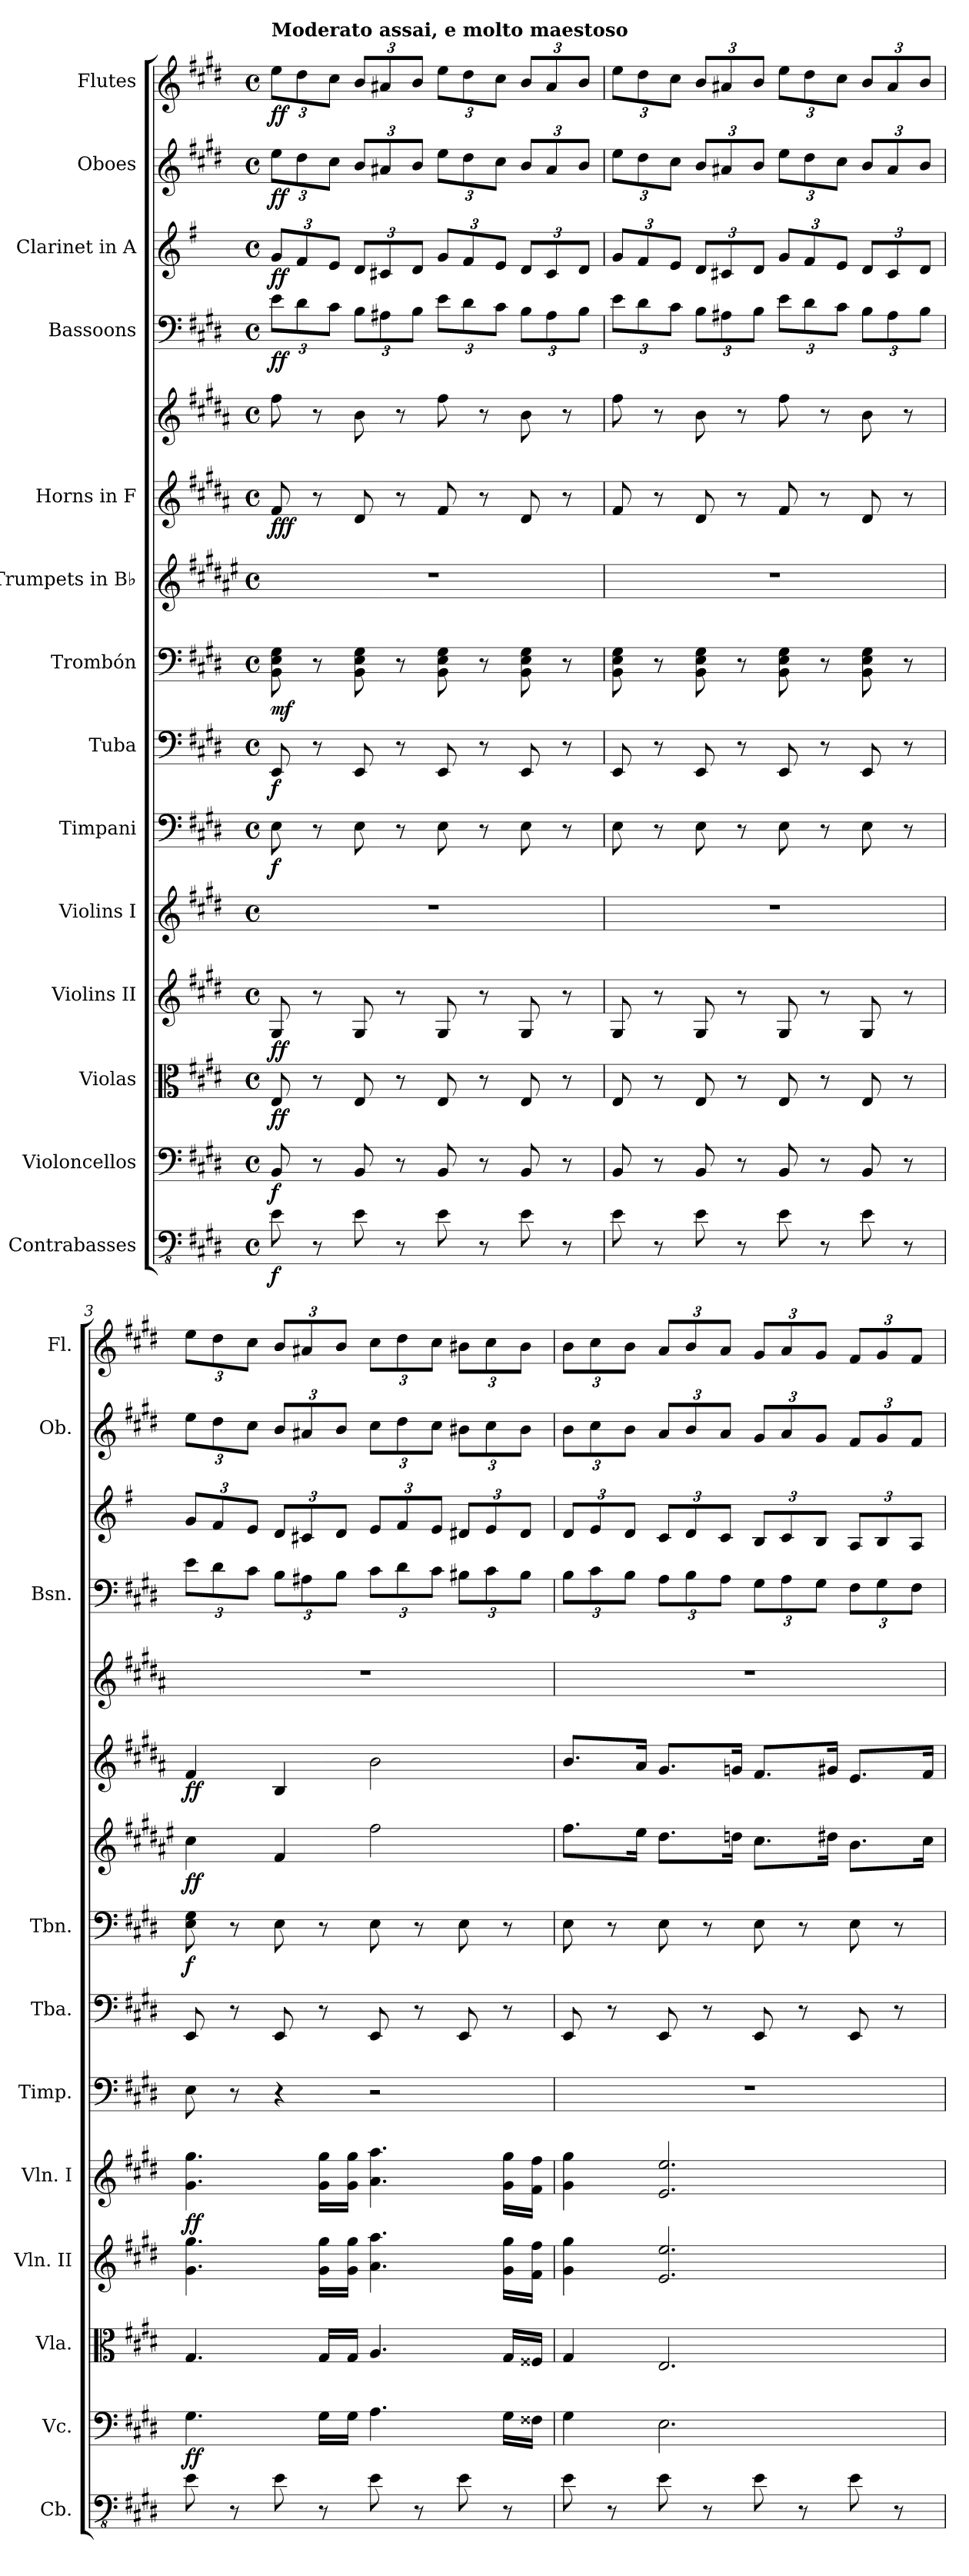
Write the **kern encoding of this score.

**kern	**dynam	**kern	**dynam	**kern	**dynam	**kern	**dynam	**kern	**dynam	**kern	**dynam	**kern	**dynam	**kern	**dynam	**kern	**dynam	**kern	**kern	**dynam	**kern	**dynam	**kern	**dynam	**kern	**dynam	**kern	**dynam
*part14	*part14	*part13	*part13	*part12	*part12	*part11	*part11	*part10	*part10	*part9	*part9	*part8	*part8	*part7	*part7	*part6	*part6	*part5	*part5	*part5	*part4	*part4	*part3	*part3	*part2	*part2	*part1	*part1
*staff15	*staff15	*staff14	*staff14	*staff13	*staff13	*staff12	*staff12	*staff11	*staff11	*staff10	*staff10	*staff9	*staff9	*staff8	*staff8	*staff7	*staff7	*staff6	*staff5	*staff5/6	*staff4	*staff4	*staff3	*staff3	*staff2	*staff2	*staff1	*staff1
*I"Contrabasses	*	*I"Violoncellos	*	*I"Violas	*	*I"Violins II	*	*I"Violins I	*	*I"Timpani	*	*I"Tuba	*	*I"Trombón	*	*I"Trumpets in B♭	*	*I"Horns in F	*	*	*I"Bassoons	*	*I"Clarinet in A	*	*I"Oboes	*	*I"Flutes	*
*I'Cb.	*	*I'Vc.	*	*I'Vla.	*	*I'Vln. II	*	*I'Vln. I	*	*I'Timp.	*	*I'Tba.	*	*I'Tbn.	*	*	*	*	*	*	*I'Bsn.	*	*	*	*I'Ob.	*	*I'Fl.	*
*clefFv4	*	*clefF4	*	*clefC3	*	*clefG2	*	*clefG2	*	*clefF4	*	*clefF4	*	*clefF4	*	*clefG2	*	*clefG2	*clefG2	*	*clefF4	*	*clefG2	*	*clefG2	*	*clefG2	*
*ITrd7c12	*	*	*	*	*	*	*	*	*	*	*	*	*	*	*	*ITrd1c2	*	*ITrd4c7	*ITrd4c7	*	*	*	*ITrd2c3	*	*	*	*	*
*k[f#c#g#d#]	*	*k[f#c#g#d#]	*	*k[f#c#g#d#]	*	*k[f#c#g#d#]	*	*k[f#c#g#d#]	*	*k[f#c#g#d#]	*	*k[f#c#g#d#]	*	*k[f#c#g#d#]	*	*k[f#c#g#d#]	*	*k[f#c#g#d#]	*k[f#c#g#d#]	*	*k[f#c#g#d#]	*	*k[f#c#g#d#]	*	*k[f#c#g#d#]	*	*k[f#c#g#d#]	*
*M4/4	*	*M4/4	*	*M4/4	*	*M4/4	*	*M4/4	*	*M4/4	*	*M4/4	*	*M4/4	*	*M4/4	*	*M4/4	*M4/4	*	*M4/4	*	*M4/4	*	*M4/4	*	*M4/4	*
*met(c)	*	*met(c)	*	*met(c)	*	*met(c)	*	*met(c)	*	*met(c)	*	*met(c)	*	*met(c)	*	*met(c)	*	*met(c)	*met(c)	*	*met(c)	*	*met(c)	*	*met(c)	*	*met(c)	*
*	*	*	*	*	*	*	*	*	*	*	*	*	*	*	*	*	*	*	*	*	*Xbrackettup	*	*Xbrackettup	*	*Xbrackettup	*	*Xbrackettup	*
=1	=1	=1	=1	=1	=1	=1	=1	=1	=1	=1	=1	=1	=1	=1	=1	=1	=1	=1	=1	=1	=1	=1	=1	=1	=1	=1	=1	=1
!	!	!	!	!	!	!	!	!	!	!	!	!	!	!	!	!	!	!	!	!	!	!	!	!	!	!	!LO:TX:a:B:t=Moderato assai, e molto maestoso	!
!	!LO:DY:b	!	!LO:DY:b	!	!LO:DY:b	!	!LO:DY:b	!	!	!	!LO:DY:b	!	!LO:DY:b	!	!LO:DY:b	!	!	!	!	!LO:DY:b=2	!	!	!	!	!	!	!	!
!	!	!	!	!	!	!	!	!	!	!	!	!	!	!	!	!	!	!	!	!LO:DY:n=1:b	!	!LO:DY:b	!	!LO:DY:b	!	!LO:DY:b	!	!LO:DY:b
8EE\	f	8BB/	f	8E/	ff	8G#/	ff	1r	.	8E\	f	8EE/	f	8BB\ 8E\ 8G#\	mf	1r	.	8B/	8b\	f ff	12e\L	ff	12e/L	ff	12ee\L	ff	12ee\L	ff
.	.	.	.	.	.	.	.	.	.	.	.	.	.	.	.	.	.	.	.	.	12d#\	.	12d#/	.	12dd#\	.	12dd#\	.
8r	.	8r	.	8r	.	8r	.	.	.	8r	.	8r	.	8r	.	.	.	8r	8r	.	.	.	.	.	.	.	.	.
.	.	.	.	.	.	.	.	.	.	.	.	.	.	.	.	.	.	.	.	.	12c#\J	.	12c#/J	.	12cc#\J	.	12cc#\J	.
8EE\	.	8BB/	.	8E/	.	8G#/	.	.	.	8E\	.	8EE/	.	8BB\ 8E\ 8G#\	.	.	.	8G#/	8e\	.	12B\L	.	12B/L	.	12b/L	.	12b/L	.
.	.	.	.	.	.	.	.	.	.	.	.	.	.	.	.	.	.	.	.	.	12A#X\	.	12A#X/	.	12a#X/	.	12a#X/	.
8r	.	8r	.	8r	.	8r	.	.	.	8r	.	8r	.	8r	.	.	.	8r	8r	.	.	.	.	.	.	.	.	.
.	.	.	.	.	.	.	.	.	.	.	.	.	.	.	.	.	.	.	.	.	12B\J	.	12B/J	.	12b/J	.	12b/J	.
8EE\	.	8BB/	.	8E/	.	8G#/	.	.	.	8E\	.	8EE/	.	8BB\ 8E\ 8G#\	.	.	.	8B/	8b\	.	12e\L	.	12e/L	.	12ee\L	.	12ee\L	.
.	.	.	.	.	.	.	.	.	.	.	.	.	.	.	.	.	.	.	.	.	12d#\	.	12d#/	.	12dd#\	.	12dd#\	.
8r	.	8r	.	8r	.	8r	.	.	.	8r	.	8r	.	8r	.	.	.	8r	8r	.	.	.	.	.	.	.	.	.
.	.	.	.	.	.	.	.	.	.	.	.	.	.	.	.	.	.	.	.	.	12c#\J	.	12c#/J	.	12cc#\J	.	12cc#\J	.
8EE\	.	8BB/	.	8E/	.	8G#/	.	.	.	8E\	.	8EE/	.	8BB\ 8E\ 8G#\	.	.	.	8G#/	8e\	.	12B\L	.	12B/L	.	12b/L	.	12b/L	.
.	.	.	.	.	.	.	.	.	.	.	.	.	.	.	.	.	.	.	.	.	12A#\	.	12A#/	.	12a#/	.	12a#/	.
8r	.	8r	.	8r	.	8r	.	.	.	8r	.	8r	.	8r	.	.	.	8r	8r	.	.	.	.	.	.	.	.	.
.	.	.	.	.	.	.	.	.	.	.	.	.	.	.	.	.	.	.	.	.	12B\J	.	12B/J	.	12b/J	.	12b/J	.
=2	=2	=2	=2	=2	=2	=2	=2	=2	=2	=2	=2	=2	=2	=2	=2	=2	=2	=2	=2	=2	=2	=2	=2	=2	=2	=2	=2	=2
8EE\	.	8BB/	.	8E/	.	8G#/	.	1r	.	8E\	.	8EE/	.	8BB\ 8E\ 8G#\	.	1r	.	8B/	8b\	.	12e\L	.	12e/L	.	12ee\L	.	12ee\L	.
.	.	.	.	.	.	.	.	.	.	.	.	.	.	.	.	.	.	.	.	.	12d#\	.	12d#/	.	12dd#\	.	12dd#\	.
8r	.	8r	.	8r	.	8r	.	.	.	8r	.	8r	.	8r	.	.	.	8r	8r	.	.	.	.	.	.	.	.	.
.	.	.	.	.	.	.	.	.	.	.	.	.	.	.	.	.	.	.	.	.	12c#\J	.	12c#/J	.	12cc#\J	.	12cc#\J	.
8EE\	.	8BB/	.	8E/	.	8G#/	.	.	.	8E\	.	8EE/	.	8BB\ 8E\ 8G#\	.	.	.	8G#/	8e\	.	12B\L	.	12B/L	.	12b/L	.	12b/L	.
.	.	.	.	.	.	.	.	.	.	.	.	.	.	.	.	.	.	.	.	.	12A#X\	.	12A#X/	.	12a#X/	.	12a#X/	.
8r	.	8r	.	8r	.	8r	.	.	.	8r	.	8r	.	8r	.	.	.	8r	8r	.	.	.	.	.	.	.	.	.
.	.	.	.	.	.	.	.	.	.	.	.	.	.	.	.	.	.	.	.	.	12B\J	.	12B/J	.	12b/J	.	12b/J	.
8EE\	.	8BB/	.	8E/	.	8G#/	.	.	.	8E\	.	8EE/	.	8BB\ 8E\ 8G#\	.	.	.	8B/	8b\	.	12e\L	.	12e/L	.	12ee\L	.	12ee\L	.
.	.	.	.	.	.	.	.	.	.	.	.	.	.	.	.	.	.	.	.	.	12d#\	.	12d#/	.	12dd#\	.	12dd#\	.
8r	.	8r	.	8r	.	8r	.	.	.	8r	.	8r	.	8r	.	.	.	8r	8r	.	.	.	.	.	.	.	.	.
.	.	.	.	.	.	.	.	.	.	.	.	.	.	.	.	.	.	.	.	.	12c#\J	.	12c#/J	.	12cc#\J	.	12cc#\J	.
8EE\	.	8BB/	.	8E/	.	8G#/	.	.	.	8E\	.	8EE/	.	8BB\ 8E\ 8G#\	.	.	.	8G#/	8e\	.	12B\L	.	12B/L	.	12b/L	.	12b/L	.
.	.	.	.	.	.	.	.	.	.	.	.	.	.	.	.	.	.	.	.	.	12A#\	.	12A#/	.	12a#/	.	12a#/	.
8r	.	8r	.	8r	.	8r	.	.	.	8r	.	8r	.	8r	.	.	.	8r	8r	.	.	.	.	.	.	.	.	.
.	.	.	.	.	.	.	.	.	.	.	.	.	.	.	.	.	.	.	.	.	12B\J	.	12B/J	.	12b/J	.	12b/J	.
!!LO:PB:g=z
=3	=3	=3	=3	=3	=3	=3	=3	=3	=3	=3	=3	=3	=3	=3	=3	=3	=3	=3	=3	=3	=3	=3	=3	=3	=3	=3	=3	=3
!	!	!	!LO:DY:b	!	!	!	!	!	!LO:DY:b	!	!	!	!	!	!LO:DY:b	!	!LO:DY:b	!	!	!LO:DY:b=2	!	!	!	!	!	!	!	!
8EE\	.	4.G#\	ff	4.G#/	.	4.g#\ 4.gg#\	.	4.g#\ 4.gg#\	ff	8E\	.	8EE/	.	8E\ 8G#\	f	4b\	ff	4B/	1r	ff	12e\L	.	12e/L	.	12ee\L	.	12ee\L	.
.	.	.	.	.	.	.	.	.	.	.	.	.	.	.	.	.	.	.	.	.	12d#\	.	12d#/	.	12dd#\	.	12dd#\	.
8r	.	.	.	.	.	.	.	.	.	8r	.	8r	.	8r	.	.	.	.	.	.	.	.	.	.	.	.	.	.
.	.	.	.	.	.	.	.	.	.	.	.	.	.	.	.	.	.	.	.	.	12c#\J	.	12c#/J	.	12cc#\J	.	12cc#\J	.
8EE\	.	.	.	.	.	.	.	.	.	4r	.	8EE/	.	8E\	.	4e/	.	4E/	.	.	12B\L	.	12B/L	.	12b/L	.	12b/L	.
.	.	.	.	.	.	.	.	.	.	.	.	.	.	.	.	.	.	.	.	.	12A#X\	.	12A#X/	.	12a#X/	.	12a#X/	.
8r	.	16G#\LL	.	16G#/LL	.	16g#\ 16gg#\LL	.	16g#\ 16gg#\LL	.	.	.	8r	.	8r	.	.	.	.	.	.	.	.	.	.	.	.	.	.
.	.	.	.	.	.	.	.	.	.	.	.	.	.	.	.	.	.	.	.	.	12B\J	.	12B/J	.	12b/J	.	12b/J	.
.	.	16G#\JJ	.	16G#/JJ	.	16g#\ 16gg#\JJ	.	16g#\ 16gg#\JJ	.	.	.	.	.	.	.	.	.	.	.	.	.	.	.	.	.	.	.	.
8EE\	.	4.A\	.	4.A/	.	4.a\ 4.aa\	.	4.a\ 4.aa\	.	2r	.	8EE/	.	8E\	.	2ee\	.	2e\	.	.	12c#\L	.	12c#/L	.	12cc#\L	.	12cc#\L	.
.	.	.	.	.	.	.	.	.	.	.	.	.	.	.	.	.	.	.	.	.	12d#\	.	12d#/	.	12dd#\	.	12dd#\	.
8r	.	.	.	.	.	.	.	.	.	.	.	8r	.	8r	.	.	.	.	.	.	.	.	.	.	.	.	.	.
.	.	.	.	.	.	.	.	.	.	.	.	.	.	.	.	.	.	.	.	.	12c#\J	.	12c#/J	.	12cc#\J	.	12cc#\J	.
8EE\	.	.	.	.	.	.	.	.	.	.	.	8EE/	.	8E\	.	.	.	.	.	.	12B#X\L	.	12B#X/L	.	12b#X\L	.	12b#X\L	.
.	.	.	.	.	.	.	.	.	.	.	.	.	.	.	.	.	.	.	.	.	12c#\	.	12c#/	.	12cc#\	.	12cc#\	.
8r	.	16G#\LL	.	16G#/LL	.	16g#\ 16gg#\LL	.	16g#\ 16gg#\LL	.	.	.	8r	.	8r	.	.	.	.	.	.	.	.	.	.	.	.	.	.
.	.	.	.	.	.	.	.	.	.	.	.	.	.	.	.	.	.	.	.	.	12B#\J	.	12B#/J	.	12b#\J	.	12b#\J	.
.	.	16F##X\JJ	.	16F##X/JJ	.	16f#\ 16ff#\JJ	.	16f#\ 16ff#\JJ	.	.	.	.	.	.	.	.	.	.	.	.	.	.	.	.	.	.	.	.
=4	=4	=4	=4	=4	=4	=4	=4	=4	=4	=4	=4	=4	=4	=4	=4	=4	=4	=4	=4	=4	=4	=4	=4	=4	=4	=4	=4	=4
8EE\	.	4G#\	.	4G#/	.	4g#\ 4gg#\	.	4g#\ 4gg#\	.	1r	.	8EE/	.	8E\	.	8.ee\L	.	8.e/L	1r	.	12B\L	.	12B/L	.	12b\L	.	12b\L	.
.	.	.	.	.	.	.	.	.	.	.	.	.	.	.	.	.	.	.	.	.	12c#\	.	12c#/	.	12cc#\	.	12cc#\	.
8r	.	.	.	.	.	.	.	.	.	.	.	8r	.	8r	.	.	.	.	.	.	.	.	.	.	.	.	.	.
.	.	.	.	.	.	.	.	.	.	.	.	.	.	.	.	.	.	.	.	.	12B\J	.	12B/J	.	12b\J	.	12b\J	.
.	.	.	.	.	.	.	.	.	.	.	.	.	.	.	.	16dd#\Jk	.	16d#/Jk	.	.	.	.	.	.	.	.	.	.
8EE\	.	2.E\	.	2.E/	.	2.e/ 2.ee/	.	2.e/ 2.ee/	.	.	.	8EE/	.	8E\	.	8.cc#\L	.	8.c#/L	.	.	12A\L	.	12A/L	.	12a/L	.	12a/L	.
.	.	.	.	.	.	.	.	.	.	.	.	.	.	.	.	.	.	.	.	.	12B\	.	12B/	.	12b/	.	12b/	.
8r	.	.	.	.	.	.	.	.	.	.	.	8r	.	8r	.	.	.	.	.	.	.	.	.	.	.	.	.	.
.	.	.	.	.	.	.	.	.	.	.	.	.	.	.	.	.	.	.	.	.	12A\J	.	12A/J	.	12a/J	.	12a/J	.
.	.	.	.	.	.	.	.	.	.	.	.	.	.	.	.	16ccn\Jk	.	16cn/Jk	.	.	.	.	.	.	.	.	.	.
8EE\	.	.	.	.	.	.	.	.	.	.	.	8EE/	.	8E\	.	8.b\L	.	8.B/L	.	.	12G#\L	.	12G#/L	.	12g#/L	.	12g#/L	.
.	.	.	.	.	.	.	.	.	.	.	.	.	.	.	.	.	.	.	.	.	12A\	.	12A/	.	12a/	.	12a/	.
8r	.	.	.	.	.	.	.	.	.	.	.	8r	.	8r	.	.	.	.	.	.	.	.	.	.	.	.	.	.
.	.	.	.	.	.	.	.	.	.	.	.	.	.	.	.	.	.	.	.	.	12G#\J	.	12G#/J	.	12g#/J	.	12g#/J	.
.	.	.	.	.	.	.	.	.	.	.	.	.	.	.	.	16cc#X\Jk	.	16c#X/Jk	.	.	.	.	.	.	.	.	.	.
8EE\	.	.	.	.	.	.	.	.	.	.	.	8EE/	.	8E\	.	8.a\L	.	8.A/L	.	.	12F#\L	.	12F#/L	.	12f#/L	.	12f#/L	.
.	.	.	.	.	.	.	.	.	.	.	.	.	.	.	.	.	.	.	.	.	12G#\	.	12G#/	.	12g#/	.	12g#/	.
8r	.	.	.	.	.	.	.	.	.	.	.	8r	.	8r	.	.	.	.	.	.	.	.	.	.	.	.	.	.
.	.	.	.	.	.	.	.	.	.	.	.	.	.	.	.	.	.	.	.	.	12F#\J	.	12F#/J	.	12f#/J	.	12f#/J	.
.	.	.	.	.	.	.	.	.	.	.	.	.	.	.	.	16b\Jk	.	16B/Jk	.	.	.	.	.	.	.	.	.	.
=	=	=	=	=	=	=	=	=	=	=	=	=	=	=	=	=	=	=	=	=	=	=	=	=	=	=	=	=
*-	*-	*-	*-	*-	*-	*-	*-	*-	*-	*-	*-	*-	*-	*-	*-	*-	*-	*-	*-	*-	*-	*-	*-	*-	*-	*-	*-	*-
